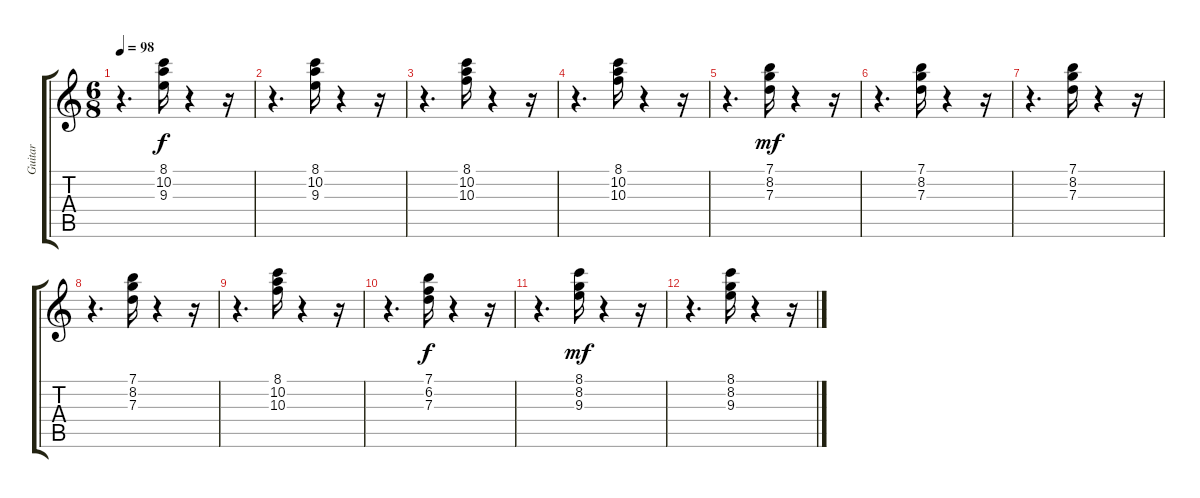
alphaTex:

\track ("Guitar" "Guitar") {instrument electricguitarclean}
\staff {score tabs}
\tuning (E4 B3 G3 D3 A2 E2) {hide}
\ts (6 8)
\tempo 98
\clef g2
\ks c
r.4{d dy mf} (8.1 10.2 9.3).16{dy f} r.4 r.16 |
r.4{d} (8.1 10.2 9.3).16 r.4 r.16 |
r.4{d} (8.1 10.2 10.3).16 r.4 r.16 |
r.4{d} (8.1 10.2 10.3).16 r.4 r.16 |
r.4{d} (7.1 8.2 7.3).16{dy mf} r.4 r.16 |
r.4{d} (7.1 8.2 7.3).16 r.4 r.16 |
r.4{d} (7.1 8.2 7.3).16 r.4 r.16 |
r.4{d} (7.1 8.2 7.3).16 r.4 r.16 |
r.4{d} (8.1 10.2 10.3).16 r.4 r.16 |
r.4{d} (7.1 6.2 7.3).16{dy f} r.4 r.16 |
r.4{d} (8.1 8.2 9.3).16{dy mf} r.4 r.16 |
r.4{d} (8.1 8.2 9.3).16 r.4 r.16
